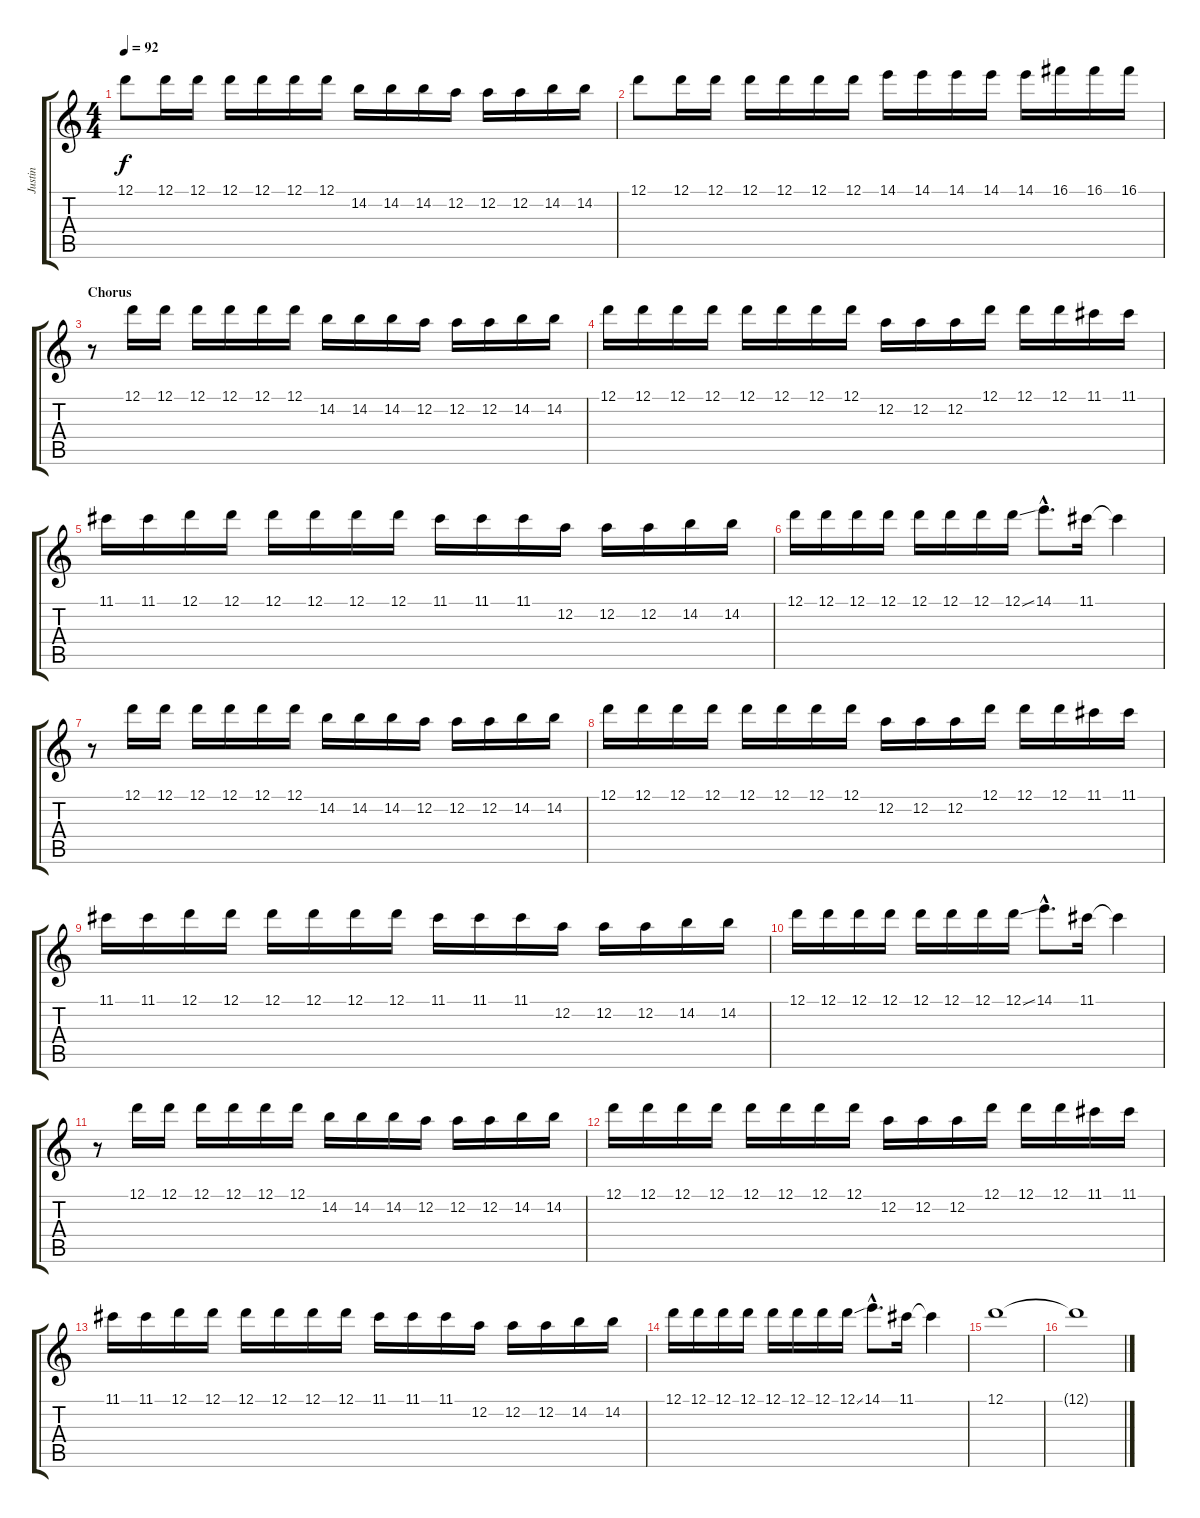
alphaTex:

\track ("Justin" "Justin") {instrument overdrivenguitar}
\staff {score tabs}
\tuning (D4 A3 F3 C3 G2 D2) {hide}
\ts (4 4)
\tempo 92
\clef g2
\ks c
12.1.8{dy f} 12.1.16 12.1.16 12.1.16 12.1.16 12.1.16 12.1.16 14.2.16 14.2.16 14.2.16 12.2.16 12.2.16 12.2.16 14.2.16 14.2.16 |
12.1.8 12.1.16 12.1.16 12.1.16 12.1.16 12.1.16 12.1.16 14.1.16 14.1.16 14.1.16 14.1.16 14.1.16 16.1.16 16.1.16 16.1.16 |
\section ("" "Chorus")
r.8{volume 16} 12.1.16 12.1.16 12.1.16 12.1.16 12.1.16 12.1.16 14.2.16 14.2.16 14.2.16 12.2.16 12.2.16 12.2.16 14.2.16 14.2.16 |
12.1.16 12.1.16 12.1.16 12.1.16 12.1.16 12.1.16 12.1.16 12.1.16 12.2.16 12.2.16 12.2.16 12.1.16 12.1.16 12.1.16 11.1.16 11.1.16 |
11.1.16 11.1.16 12.1.16 12.1.16 12.1.16 12.1.16 12.1.16 12.1.16 11.1.16 11.1.16 11.1.16 12.2.16 12.2.16 12.2.16 14.2.16 14.2.16 |
12.1.16 12.1.16 12.1.16 12.1.16 12.1.16 12.1.16 12.1.16 12.1{ss}.16 14.1{hac}.8{d} 11.1.16 11.1{t}.4 |
r.8 12.1.16 12.1.16 12.1.16 12.1.16 12.1.16 12.1.16 14.2.16 14.2.16 14.2.16 12.2.16 12.2.16 12.2.16 14.2.16 14.2.16 |
12.1.16 12.1.16 12.1.16 12.1.16 12.1.16 12.1.16 12.1.16 12.1.16 12.2.16 12.2.16 12.2.16 12.1.16 12.1.16 12.1.16 11.1.16 11.1.16 |
11.1.16 11.1.16 12.1.16 12.1.16 12.1.16 12.1.16 12.1.16 12.1.16 11.1.16 11.1.16 11.1.16 12.2.16 12.2.16 12.2.16 14.2.16 14.2.16 |
12.1.16 12.1.16 12.1.16 12.1.16 12.1.16 12.1.16 12.1.16 12.1{ss}.16 14.1{hac}.8{d} 11.1.16 11.1{t}.4 |
r.8 12.1.16 12.1.16 12.1.16 12.1.16 12.1.16 12.1.16 14.2.16 14.2.16 14.2.16 12.2.16 12.2.16 12.2.16 14.2.16 14.2.16 |
12.1.16 12.1.16 12.1.16 12.1.16 12.1.16 12.1.16 12.1.16 12.1.16 12.2.16 12.2.16 12.2.16 12.1.16 12.1.16 12.1.16 11.1.16 11.1.16 |
11.1.16 11.1.16 12.1.16 12.1.16 12.1.16 12.1.16 12.1.16 12.1.16 11.1.16 11.1.16 11.1.16 12.2.16 12.2.16 12.2.16 14.2.16 14.2.16 |
12.1.16 12.1.16 12.1.16 12.1.16 12.1.16 12.1.16 12.1.16 12.1{ss}.16 14.1{hac}.8{d} 11.1.16 11.1{t}.4 |
12.1.1{volume 0} |
12.1{t}.1
